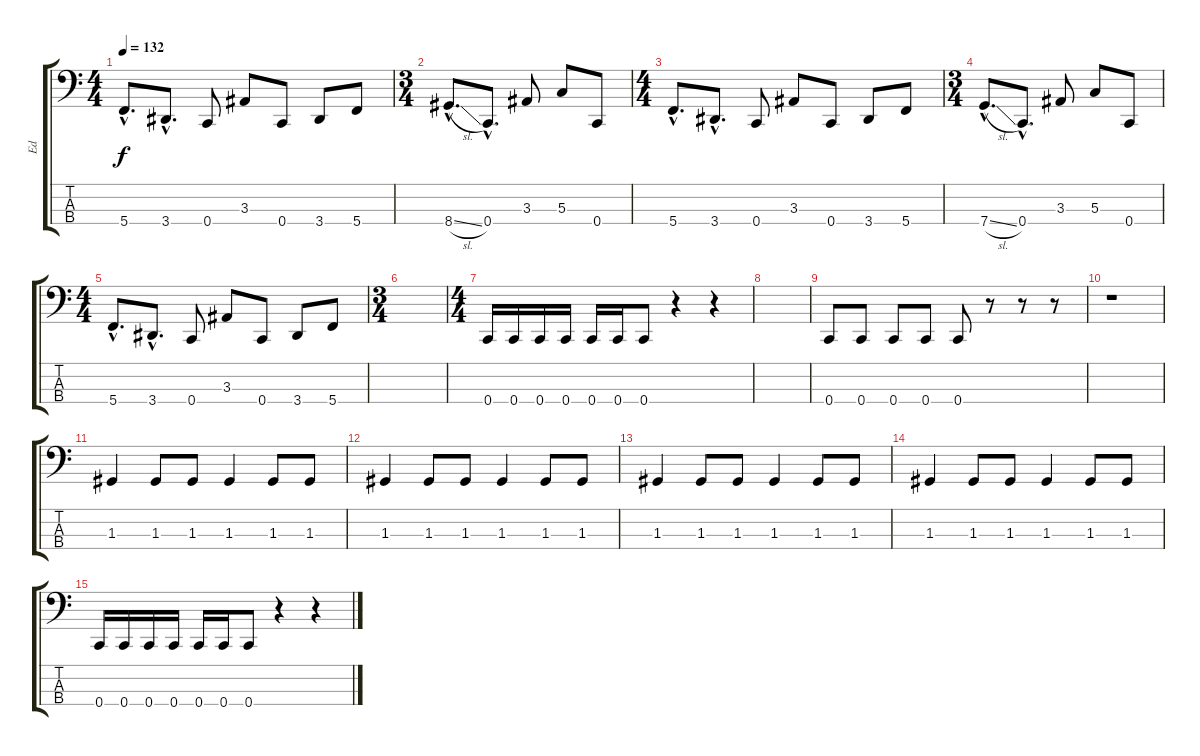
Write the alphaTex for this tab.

\track ("Ed" "Ed") {instrument electricbasspick}
\staff {score tabs}
\tuning (F2 C2 G1 C1) {hide}
\ts (4 4)
\tempo 132
\clef f4
\ks c
5.4{hac}.8{d dy f} 3.4{hac}.8{d} 0.4.8 3.3.8 0.4.8 3.4.8 5.4.8 |
\ts (3 4)
8.4{sl hac}.8{d} 0.4{hac}.8{d} 3.3.8 5.3.8 0.4.8 |
\ts (4 4)
5.4{hac}.8{d} 3.4{hac}.8{d} 0.4.8 3.3.8 0.4.8 3.4.8 5.4.8 |
\ts (3 4)
7.4{sl hac}.8{d} 0.4{hac}.8{d} 3.3.8 5.3.8 0.4.8 |
\ts (4 4)
5.4{hac}.8{d} 3.4{hac}.8{d} 0.4.8 3.3.8 0.4.8 3.4.8 5.4.8 |
\ts (3 4)
|
\ts (4 4)
0.4.16 0.4.16 0.4.16 0.4.16 0.4.16 0.4.16 0.4.8 r.4 r.4 |
|
0.4.8 0.4.8 0.4.8 0.4.8 0.4.8 r.8 r.8 r.8 |
r.1 |
1.3.4 1.3.8 1.3.8 1.3.4 1.3.8 1.3.8 |
1.3.4 1.3.8 1.3.8 1.3.4 1.3.8 1.3.8 |
1.3.4 1.3.8 1.3.8 1.3.4 1.3.8 1.3.8 |
1.3.4 1.3.8 1.3.8 1.3.4 1.3.8 1.3.8 |
0.4.16 0.4.16 0.4.16 0.4.16 0.4.16 0.4.16 0.4.8 r.4 r.4
